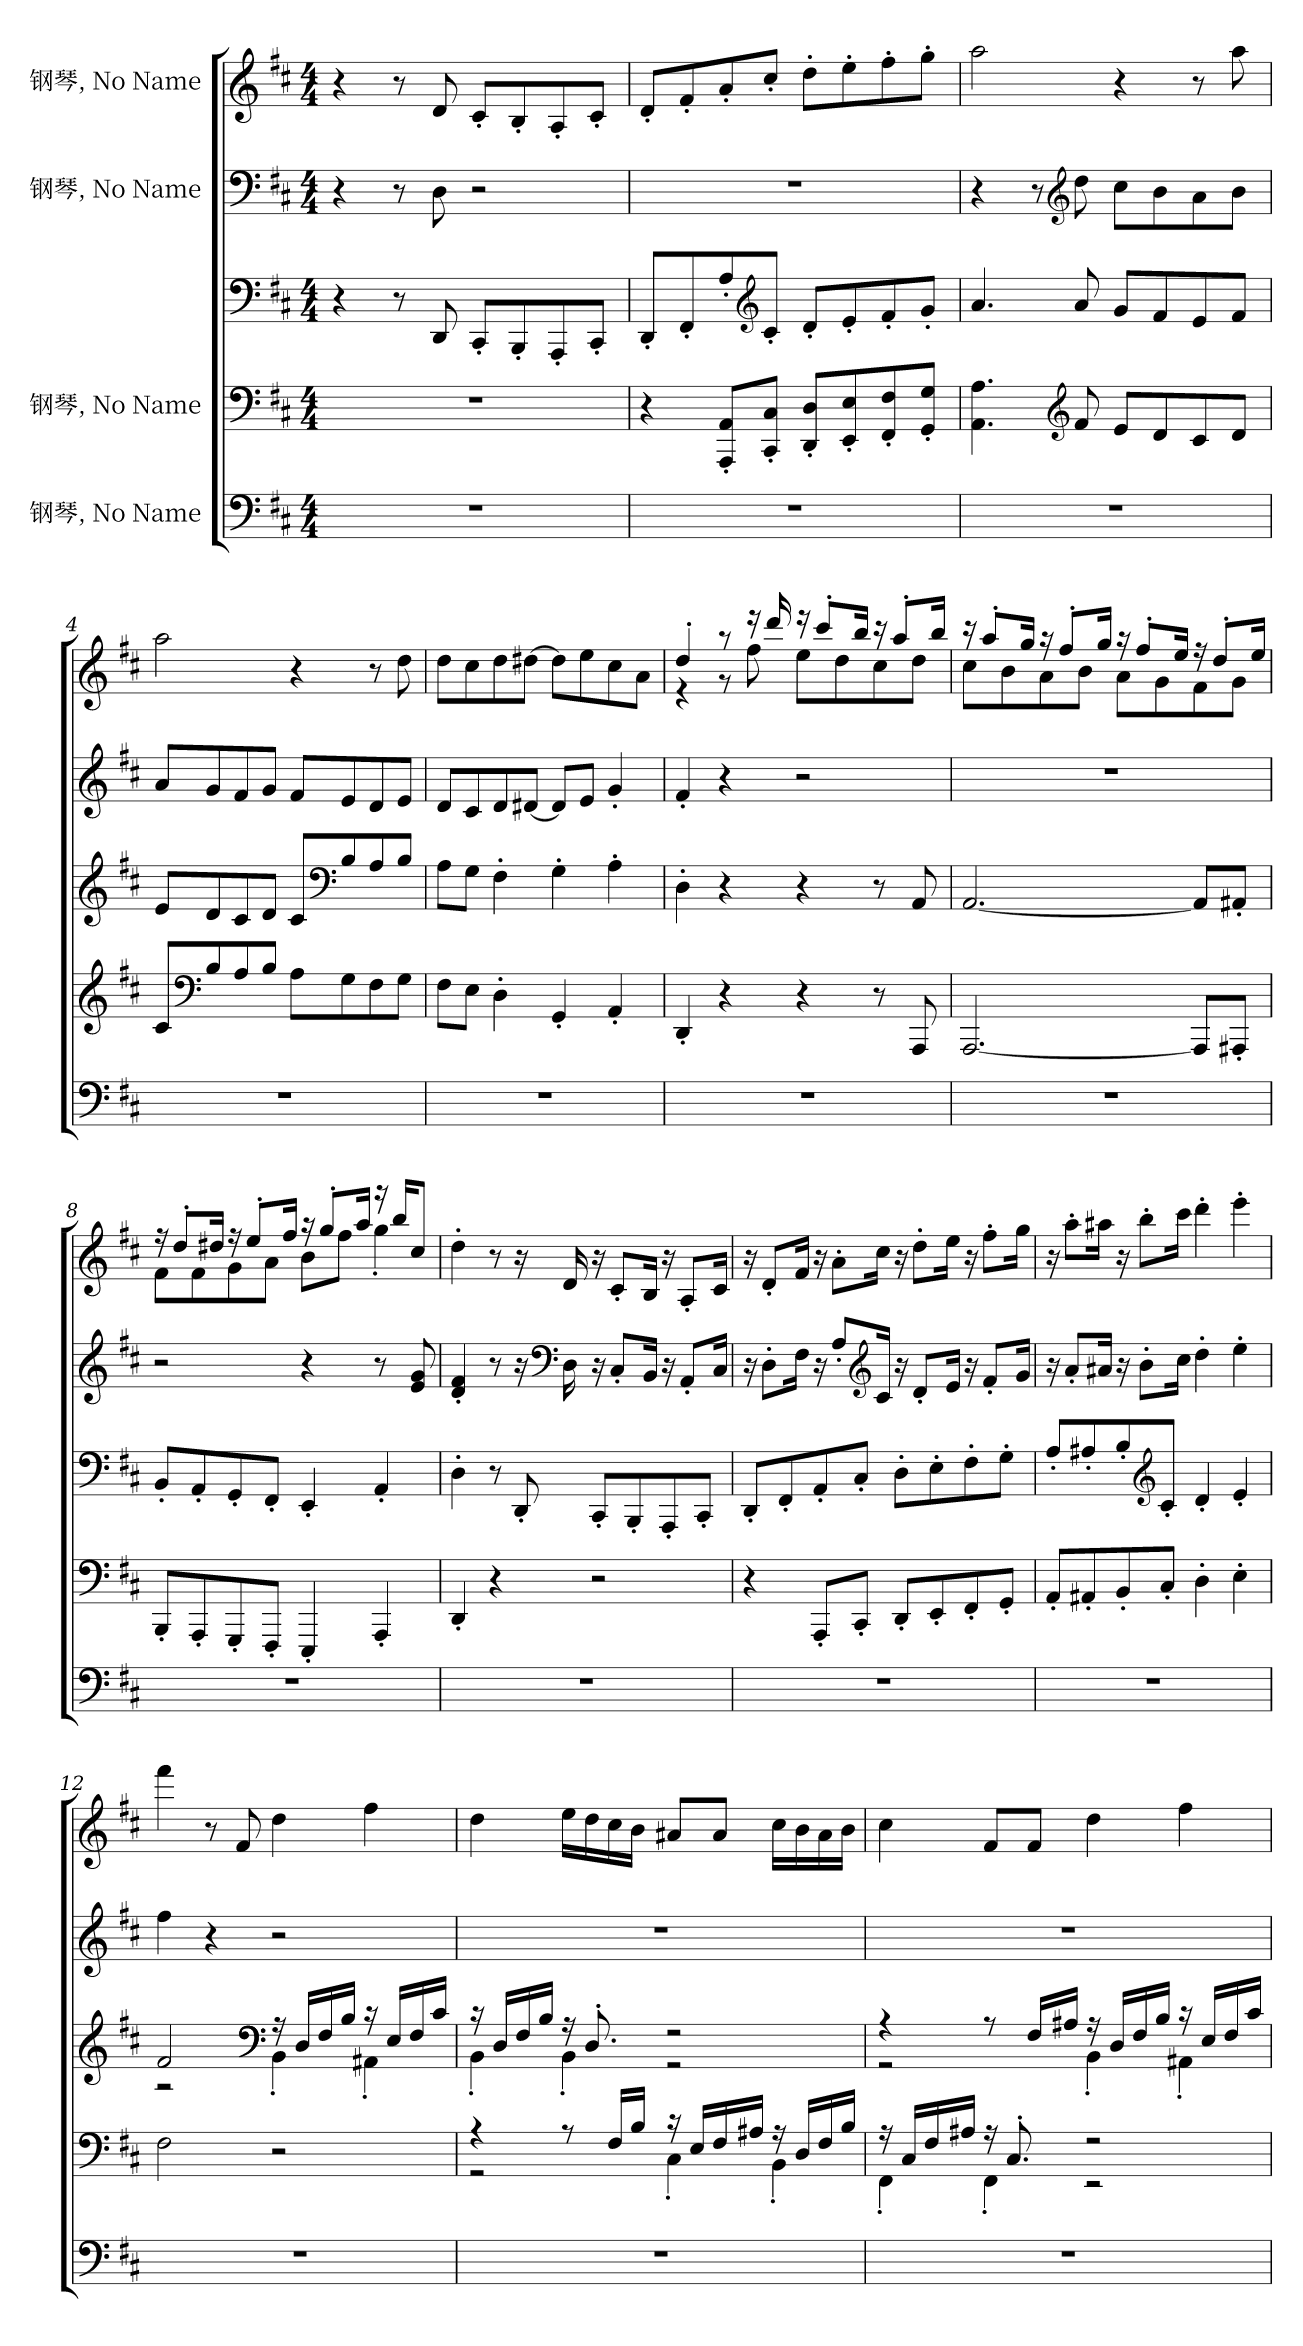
**kern	**kern	**kern	**kern	**kern
*part4	*part3	*part3	*part2	*part1
*staff5	*staff4	*staff3	*staff2	*staff1
*I"钢琴, No Name	*I"钢琴, No Name	*	*I"钢琴, No Name	*I"钢琴, No Name
*clefF4	*clefF4	*clefF4	*clefF4	*clefG2
*k[f#c#]	*k[f#c#]	*k[f#c#]	*k[f#c#]	*k[f#c#]
*M4/4	*M4/4	*M4/4	*M4/4	*M4/4
*MM65	*MM65	*MM65	*MM65	*MM65
=1	=1	=1	=1	=1
1r	1r	4r	4r	4r
.	.	8r	8r	8r
*	*	*	*	*MM161
.	.	8DD/	8D\	8d/
*	*	*	*	*MM162
.	.	8CC#'/L	2r	8c#'/L
.	.	8BBB'/	.	8B'/
.	.	8AAA'/	.	8A'/
.	.	8CC#'/J	.	8c#'/J
=2	=2	=2	=2	=2
1r	4r	8DD'/L	1r	8d'/L
.	.	8FF#'/	.	8f#'/
.	8AAA/' 8AA/'L	8A'/	.	8a'/
*	*	*clefG2	*	*
.	8CC#/' 8C#/'J	8c#'/J	.	8cc#'/J
.	8DD/' 8D/'L	8d'/L	.	8dd'\L
.	8EE/' 8E/'	8e'/	.	8ee'\
.	8FF#/' 8F#/'	8f#'/	.	8ff#'\
.	8GG/' 8G/'J	8g'/J	.	8gg'\J
=3	=3	=3	=3	=3
*	*	*	*	*MM56
1r	4.AA\ 4.A\	4.a/	4r	2aa\
.	.	.	8r	.
*	*clefG2	*	*clefG2	*
.	8f#/	8a/	8dd\	.
.	8e/L	8g/L	8cc#\L	4r
.	8d/	8f#/	8b\	.
.	8c#/	8e/	8a\	8r
.	8d/J	8f#/J	8b\J	8aa\
!!LO:LB:g=z
=4	=4	=4	=4	=4
*	*	*	*	*MM162
1r	8c#/L	8e/L	8a/L	2aa\
*	*clefF4	*	*	*
.	8B/	8d/	8g/	.
.	8A/	8c#/	8f#/	.
.	8B/J	8d/J	8g/J	.
.	8A\L	8c#/L	8f#/L	4r
*	*	*clefF4	*	*
.	8G\	8B/	8e/	.
.	8F#\	8A/	8d/	8r
.	8G\J	8B/J	8e/J	8dd\
=5	=5	=5	=5	=5
1r	8F#\L	8A\L	8d/L	8dd\L
.	8E\J	8G\J	8c#/	8cc#\
.	4D'\	4F#'\	8d/	8dd\
.	.	.	[8d#X/J	[8dd#X\J
.	4GG'/	4G'\	8d#/L]	8dd#\L]
.	.	.	8e/J	8ee\
.	4AA'/	4A'\	4g'/	8cc#\
.	.	.	.	8a\J
=6	=6	=6	=6	=6
*	*	*	*	*^
1r	4DD'/	4D'\	4f#'/	4dd'/	4r
*	*	*	*	*MM114	*
.	4r	4r	4r	8r	8r
*	*	*	*	*MM162	*
.	.	.	.	16r	8ff#\
.	.	.	.	16ddd/	.
.	4r	4r	2r	16r	8ee\L
.	.	.	.	8ccc#'/L	.
.	.	.	.	.	8dd\
.	.	.	.	16bb/Jk	.
.	8r	8r	.	16r	8cc#\
.	.	.	.	8aa'/L	.
.	8AAA/	8AA/	.	.	8dd\J
*	*	*	*	*MM158	*
.	.	.	.	16bb/Jk	.
!!LO:PB:g=z	!!
=7	=7	=7	=7	=7	=7
*	*	*	*	*MM162	*
1r	[2.AAA/	[2.AA/	1r	16r	8cc#\L
.	.	.	.	8aa'/L	.
.	.	.	.	.	8b\
.	.	.	.	16gg/Jk	.
.	.	.	.	16r	8a\
.	.	.	.	8ff#'/L	.
.	.	.	.	.	8b\J
.	.	.	.	16gg/Jk	.
.	.	.	.	16r	8a\L
.	.	.	.	8ff#'/L	.
.	.	.	.	.	8g\
.	.	.	.	16ee/Jk	.
.	8AAA/L]	8AA/L]	.	16r	8f#\
*	*	*	*	*MM161	*
.	.	.	.	8dd'/L	.
*	*	*	*	*MM162	*
.	8AAA#X'/J	8AA#X'/J	.	.	8g\J
.	.	.	.	16ee/Jk	.
=8	=8	=8	=8	=8	=8
1r	8BBB'/L	8BB'/L	2r	16r	8f#\L
.	.	.	.	8dd'/L	.
.	8AAA'/	8AA'/	.	.	8f#\
.	.	.	.	16dd#X/Jk	.
.	8GGG'/	8GG'/	.	16r	8g\
.	.	.	.	8ee'/L	.
.	8FFF#'/J	8FF#'/J	.	.	8a\J
*	*	*	*	*MM159	*
.	.	.	.	16ff#/Jk	.
.	4EEE'/	4EE'/	4r	16r	8b\L
.	.	.	.	8gg'/L	.
.	.	.	.	.	8ff#\J
.	.	.	.	16aa/Jk	.
.	4AAA'/	4AA'/	8r	16r	4gg'\
.	.	.	.	16bb/KL	.
.	.	.	8e/ 8g/	8cc#/J	.
*	*	*	*	*v	*v
!!LO:LB:g=z
=9	=9	=9	=9	=9
1r	4DD'/	4D'\	4d/' 4f#/'	4dd'\
*	*	*	*	*MM114
.	4r	8r	8r	8r
.	.	8DD'/	16r	16r
*	*	*	*clefF4	*
.	.	.	16D\	16d/
*	*	*	*	*MM162
.	2r	8CC#'/L	16r	16r
.	.	.	8C#'/L	8c#'/L
.	.	8BBB'/	.	.
.	.	.	16BB/Jk	16B/Jk
.	.	8AAA'/	16r	16r
.	.	.	8AA'/L	8A'/L
.	.	8CC#'/J	.	.
.	.	.	16C#/Jk	16c#/Jk
=10	=10	=10	=10	=10
1r	4r	8DD'/L	16r	16r
.	.	.	8D'\L	8d'/L
.	.	8FF#'/	.	.
.	.	.	16F#\Jk	16f#/Jk
.	8AAA'/L	8AA'/	16r	16r
.	.	.	8A'/L	8a'\L
.	8CC#'/J	8C#'/J	.	.
*	*	*	*clefG2	*
.	.	.	16c#/Jk	16cc#\Jk
.	8DD'/L	8D'\L	16r	16r
.	.	.	8d'/L	8dd'\L
.	8EE'/	8E'\	.	.
.	.	.	16e/Jk	16ee\Jk
.	8FF#'/	8F#'\	16r	16r
.	.	.	8f#'/L	8ff#'\L
.	8GG'/J	8G'\J	.	.
.	.	.	16g/Jk	16gg\Jk
=11	=11	=11	=11	=11
1r	8AA'/L	8A'/L	16r	16r
.	.	.	8a'/L	8aa'\L
.	8AA#X'/	8A#X'/	.	.
.	.	.	16a#X/Jk	16aa#X\Jk
.	8BB'/	8B'/	16r	16r
.	.	.	8b'\L	8bb'\L
*	*	*clefG2	*	*
.	8C#'/J	8c#'/J	.	.
.	.	.	16cc#\Jk	16ccc#\Jk
*	*	*	*	*MM152
.	4D'\	4d'/	4dd'\	4ddd'\
.	4E'\	4e'/	4ee'\	4eee'\
!!LO:PB:g=z
=12	=12	=12	=12	=12
*	*	*	*	*MM54
*	*	*^	*	*
1r	2F#\	2f#/	2r	4ff#\	4fff#\
*	*	*	*	*	*MM22
.	.	.	.	4r	8r
.	.	.	.	.	8f#/
*	*	*clefF4	*	*	*
*	*	*	*	*	*MM158
.	2r	16r	4BB'\	2r	4dd\
.	.	16D/LL	.	.	.
.	.	16F#/	.	.	.
.	.	16B/JJ	.	.	.
.	.	16r	4AA#X'\	.	4ff#\
.	.	16E/LL	.	.	.
.	.	16F#/	.	.	.
.	.	16c#/JJ	.	.	.
=13	=13	=13	=13	=13	=13
*	*	*	*	*	*MM156
*	*^	*	*	*	*
1r	4r	2r	16r	4BB'\	1r	4dd\
.	.	.	16D/LL	.	.	.
.	.	.	16F#/	.	.	.
.	.	.	16B/JJ	.	.	.
.	8r	.	16r	4BB'\	.	16ee\LL
.	.	.	8.D'/	.	.	16dd\
.	16F#/LL	.	.	.	.	16cc#\
.	16B/JJ	.	.	.	.	16b\JJ
.	16r	4C#'\	2r	2r	.	8a#X/L
.	16E/LL	.	.	.	.	.
.	16F#/	.	.	.	.	8a#/J
.	16A#X/JJ	.	.	.	.	.
.	16r	4BB'\	.	.	.	16cc#\LL
.	16D/LL	.	.	.	.	16b\
.	16F#/	.	.	.	.	16a#\
*	*	*	*	*	*	*MM154
.	16B/JJ	.	.	.	.	16b\JJ
!!LO:LB:g=z
=14	=14	=14	=14	=14	=14	=14
1r	16r	4FF#'\	4r	2r	1r	4cc#\
.	16C#/LL	.	.	.	.	.
.	16F#/	.	.	.	.	.
.	16A#X/JJ	.	.	.	.	.
*	*	*	*	*	*	*MM149
.	16r	4FF#'\	8r	.	.	8f#/L
.	8.C#'/	.	.	.	.	.
*	*	*	*	*	*	*MM154
.	.	.	16F#/LL	.	.	8f#/J
.	.	.	16A#X/JJ	.	.	.
.	2r	2r	16r	4BB'\	.	4dd\
.	.	.	16D/LL	.	.	.
.	.	.	16F#/	.	.	.
.	.	.	16B/JJ	.	.	.
.	.	.	16r	4AA#X'\	.	4ff#\
.	.	.	16E/LL	.	.	.
.	.	.	16F#/	.	.	.
.	.	.	16c#/JJ	.	.	.
*	*v	*v	*	*	*	*
*	*	*v	*v	*	*
=	=	=	=	=
*-	*-	*-	*-	*-
